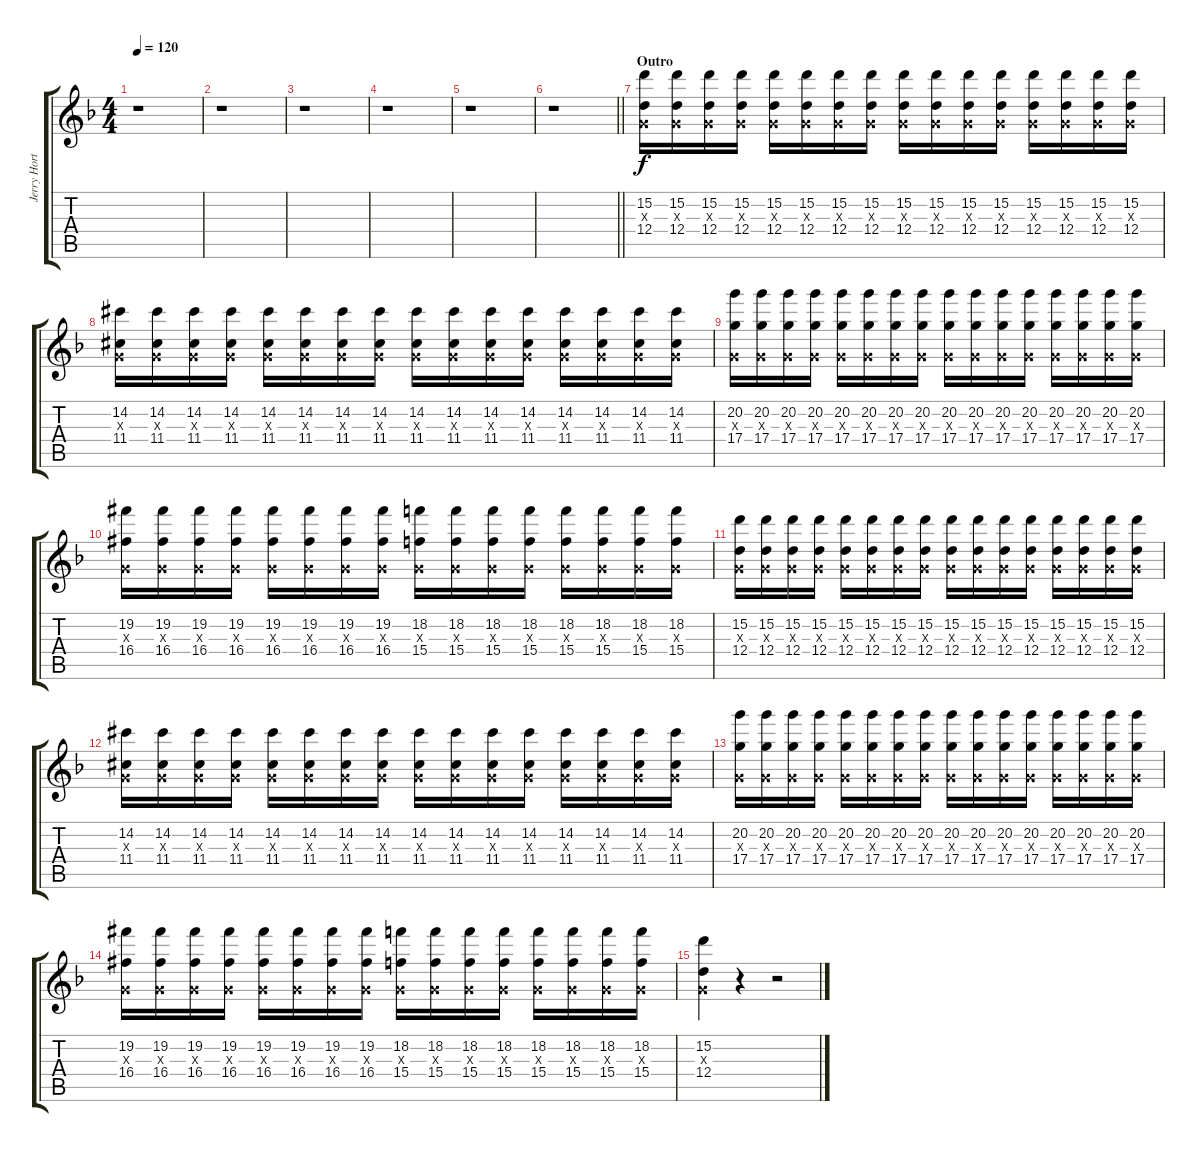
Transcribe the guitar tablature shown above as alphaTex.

\track ("Jerry Horton (Lead Track)" "Jerry Hort") {instrument distortionguitar}
\staff {score tabs}
\tuning (E4 B3 G3 D3 A2 D2) {hide}
\ts (4 4)
\tempo 120
\clef g2
\ks dminor
r.1{dy f} |
r.1 |
r.1 |
r.1 |
r.1 |
\barLineRight lightlight
r.1 |
\section ("" "Outro")
(15.2 0.3{x} 12.4).16 (15.2 0.3{x} 12.4).16 (15.2 0.3{x} 12.4).16 (15.2 0.3{x} 12.4).16 (15.2 0.3{x} 12.4).16 (15.2 0.3{x} 12.4).16 (15.2 0.3{x} 12.4).16 (15.2 0.3{x} 12.4).16 (15.2 0.3{x} 12.4).16 (15.2 0.3{x} 12.4).16 (15.2 0.3{x} 12.4).16 (15.2 0.3{x} 12.4).16 (15.2 0.3{x} 12.4).16 (15.2 0.3{x} 12.4).16 (15.2 0.3{x} 12.4).16 (15.2 0.3{x} 12.4).16 |
(14.2{acc #} 0.3{x} 11.4{acc #}).16 (14.2{acc #} 0.3{x} 11.4{acc #}).16 (14.2{acc #} 0.3{x} 11.4{acc #}).16 (14.2{acc #} 0.3{x} 11.4{acc #}).16 (14.2{acc #} 0.3{x} 11.4{acc #}).16 (14.2{acc #} 0.3{x} 11.4{acc #}).16 (14.2{acc #} 0.3{x} 11.4{acc #}).16 (14.2{acc #} 0.3{x} 11.4{acc #}).16 (14.2{acc #} 0.3{x} 11.4{acc #}).16 (14.2{acc #} 0.3{x} 11.4{acc #}).16 (14.2{acc #} 0.3{x} 11.4{acc #}).16 (14.2{acc #} 0.3{x} 11.4{acc #}).16 (14.2{acc #} 0.3{x} 11.4{acc #}).16 (14.2{acc #} 0.3{x} 11.4{acc #}).16 (14.2{acc #} 0.3{x} 11.4{acc #}).16 (14.2{acc #} 0.3{x} 11.4{acc #}).16 |
(20.2 0.3{x} 17.4).16 (20.2 0.3{x} 17.4).16 (20.2 0.3{x} 17.4).16 (20.2 0.3{x} 17.4).16 (20.2 0.3{x} 17.4).16 (20.2 0.3{x} 17.4).16 (20.2 0.3{x} 17.4).16 (20.2 0.3{x} 17.4).16 (20.2 0.3{x} 17.4).16 (20.2 0.3{x} 17.4).16 (20.2 0.3{x} 17.4).16 (20.2 0.3{x} 17.4).16 (20.2 0.3{x} 17.4).16 (20.2 0.3{x} 17.4).16 (20.2 0.3{x} 17.4).16 (20.2 0.3{x} 17.4).16 |
(19.2{acc #} 0.3{x} 16.4{acc #}).16 (19.2{acc #} 0.3{x} 16.4{acc #}).16 (19.2{acc #} 0.3{x} 16.4{acc #}).16 (19.2{acc #} 0.3{x} 16.4{acc #}).16 (19.2{acc #} 0.3{x} 16.4{acc #}).16 (19.2{acc #} 0.3{x} 16.4{acc #}).16 (19.2{acc #} 0.3{x} 16.4{acc #}).16 (19.2{acc #} 0.3{x} 16.4{acc #}).16 (18.2 0.3{x} 15.4).16 (18.2 0.3{x} 15.4).16 (18.2 0.3{x} 15.4).16 (18.2 0.3{x} 15.4).16 (18.2 0.3{x} 15.4).16 (18.2 0.3{x} 15.4).16 (18.2 0.3{x} 15.4).16 (18.2 0.3{x} 15.4).16 |
(15.2 0.3{x} 12.4).16 (15.2 0.3{x} 12.4).16 (15.2 0.3{x} 12.4).16 (15.2 0.3{x} 12.4).16 (15.2 0.3{x} 12.4).16 (15.2 0.3{x} 12.4).16 (15.2 0.3{x} 12.4).16 (15.2 0.3{x} 12.4).16 (15.2 0.3{x} 12.4).16 (15.2 0.3{x} 12.4).16 (15.2 0.3{x} 12.4).16 (15.2 0.3{x} 12.4).16 (15.2 0.3{x} 12.4).16 (15.2 0.3{x} 12.4).16 (15.2 0.3{x} 12.4).16 (15.2 0.3{x} 12.4).16 |
(14.2{acc #} 0.3{x} 11.4{acc #}).16 (14.2{acc #} 0.3{x} 11.4{acc #}).16 (14.2{acc #} 0.3{x} 11.4{acc #}).16 (14.2{acc #} 0.3{x} 11.4{acc #}).16 (14.2{acc #} 0.3{x} 11.4{acc #}).16 (14.2{acc #} 0.3{x} 11.4{acc #}).16 (14.2{acc #} 0.3{x} 11.4{acc #}).16 (14.2{acc #} 0.3{x} 11.4{acc #}).16 (14.2{acc #} 0.3{x} 11.4{acc #}).16 (14.2{acc #} 0.3{x} 11.4{acc #}).16 (14.2{acc #} 0.3{x} 11.4{acc #}).16 (14.2{acc #} 0.3{x} 11.4{acc #}).16 (14.2{acc #} 0.3{x} 11.4{acc #}).16 (14.2{acc #} 0.3{x} 11.4{acc #}).16 (14.2{acc #} 0.3{x} 11.4{acc #}).16 (14.2{acc #} 0.3{x} 11.4{acc #}).16 |
(20.2 0.3{x} 17.4).16 (20.2 0.3{x} 17.4).16 (20.2 0.3{x} 17.4).16 (20.2 0.3{x} 17.4).16 (20.2 0.3{x} 17.4).16 (20.2 0.3{x} 17.4).16 (20.2 0.3{x} 17.4).16 (20.2 0.3{x} 17.4).16 (20.2 0.3{x} 17.4).16 (20.2 0.3{x} 17.4).16 (20.2 0.3{x} 17.4).16 (20.2 0.3{x} 17.4).16 (20.2 0.3{x} 17.4).16 (20.2 0.3{x} 17.4).16 (20.2 0.3{x} 17.4).16 (20.2 0.3{x} 17.4).16 |
(19.2{acc #} 0.3{x} 16.4{acc #}).16 (19.2{acc #} 0.3{x} 16.4{acc #}).16 (19.2{acc #} 0.3{x} 16.4{acc #}).16 (19.2{acc #} 0.3{x} 16.4{acc #}).16 (19.2{acc #} 0.3{x} 16.4{acc #}).16 (19.2{acc #} 0.3{x} 16.4{acc #}).16 (19.2{acc #} 0.3{x} 16.4{acc #}).16 (19.2{acc #} 0.3{x} 16.4{acc #}).16 (18.2 0.3{x} 15.4).16 (18.2 0.3{x} 15.4).16 (18.2 0.3{x} 15.4).16 (18.2 0.3{x} 15.4).16 (18.2 0.3{x} 15.4).16 (18.2 0.3{x} 15.4).16 (18.2 0.3{x} 15.4).16 (18.2 0.3{x} 15.4).16 |
(15.2 0.3{x} 12.4).4 r.4 r.2
